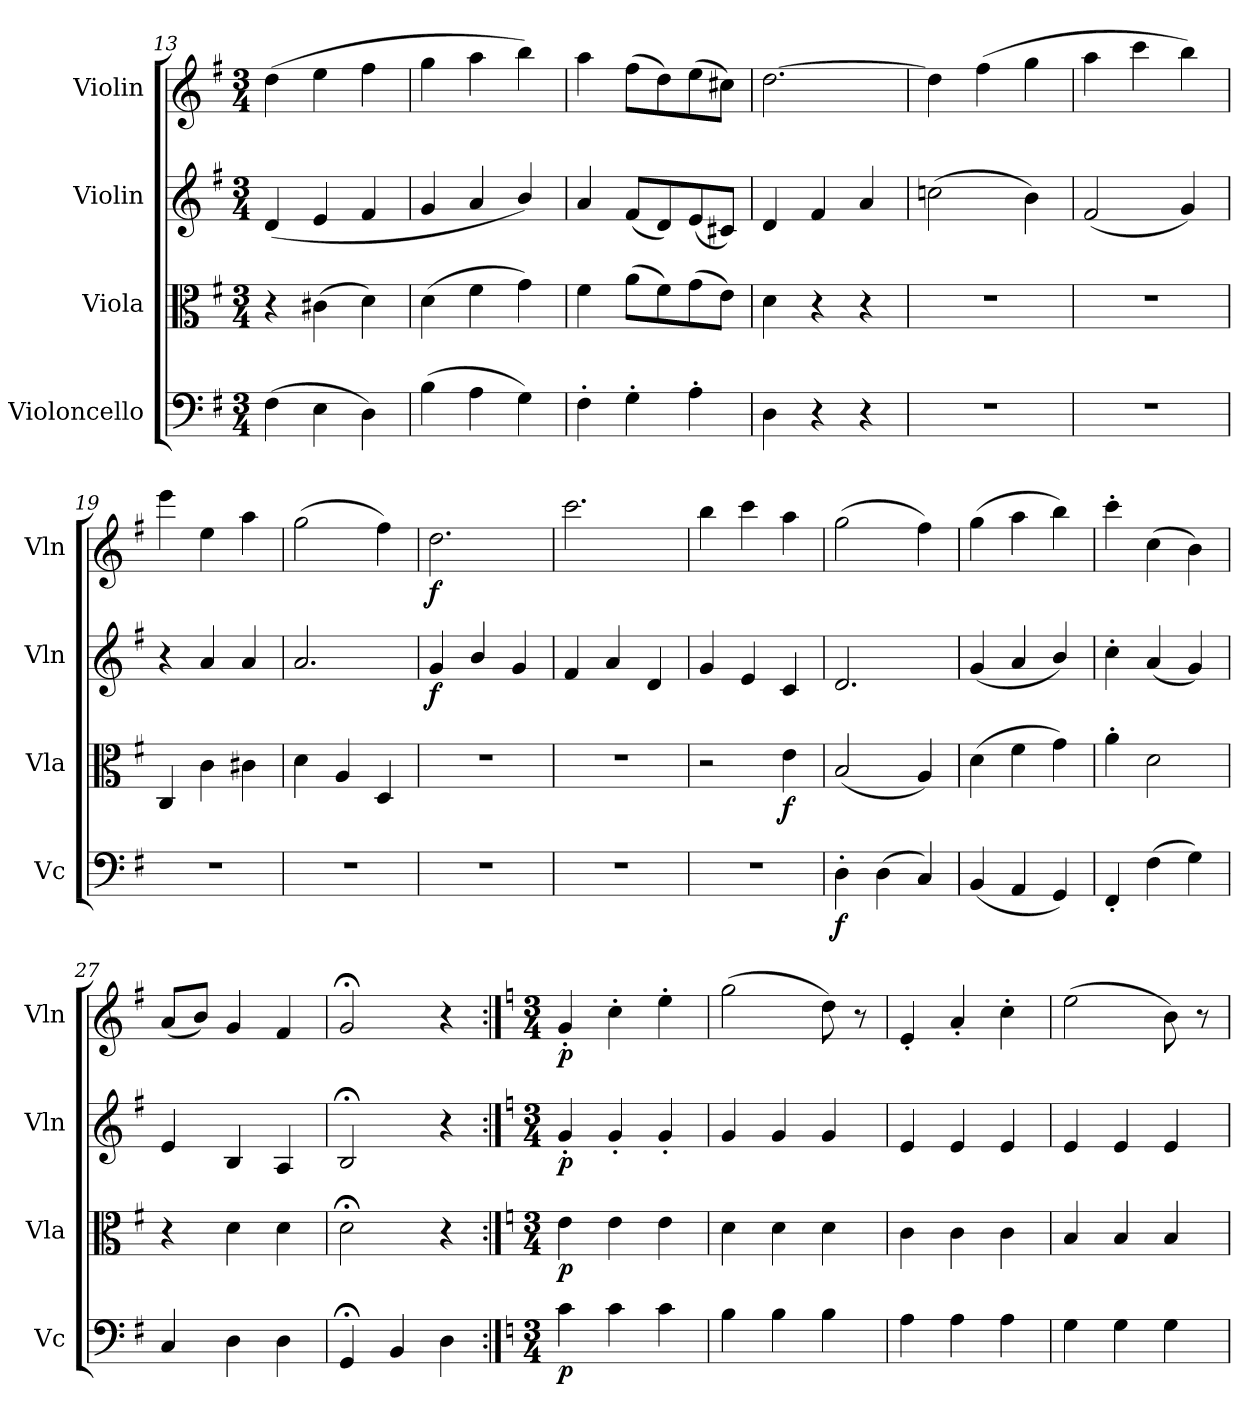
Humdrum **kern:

**kern	**dynam	**kern	**dynam	**kern	**dynam	**kern	**dynam
*part4	*part4	*part3	*part3	*part2	*part2	*part1	*part1
*staff4	*staff4	*staff3	*staff3	*staff2	*staff2	*staff1	*staff1
*I"Violoncello	*	*I"Viola	*	*I"Violin	*	*I"Violin	*
*I'Vc	*	*I'Vla	*	*I'Vln	*	*I'Vln	*
*clefF4	*	*clefC3	*	*clefG2	*	*clefG2	*
*k[f#]	*	*k[f#]	*	*k[f#]	*	*k[f#]	*
*G:	*	*G:	*	*G:	*	*G:	*
*M3/4	*	*M3/4	*	*M3/4	*	*M3/4	*
=13	=13	=13	=13	=13	=13	=13	=13
(4F#\	.	4r	.	(4d/	.	(4dd\	.
4E\	.	(4c#X\	.	4e/	.	4ee\	.
4D\)	.	4d\)	.	4f#/	.	4ff#\	.
=14	=14	=14	=14	=14	=14	=14	=14
(4B\	.	(4d\	.	4g/	.	4gg\	.
4A\	.	4f#\	.	4a/	.	4aa\	.
4G\)	.	4g\)	.	4b/)	.	4bb\)	.
=15	=15	=15	=15	=15	=15	=15	=15
4F#'\	.	4f#\	.	4a/	.	4aa\	.
4G'\	.	(8a\L	.	(8f#/L	.	(8ff#\L	.
.	.	8f#\)	.	8d/)	.	8dd\)	.
4A'\	.	(8g\	.	(8e/	.	(8ee\	.
.	.	8e\J)	.	8c#X/J)	.	8cc#X\J)	.
=16	=16	=16	=16	=16	=16	=16	=16
4D\	.	4d\	.	4d/	.	[2.dd\	.
4r	.	4r	.	4f#/	.	.	.
4r	.	4r	.	4a/	.	.	.
=17	=17	=17	=17	=17	=17	=17	=17
2.r	.	2.r	.	(2ccn\	.	4dd\]	.
.	.	.	.	.	.	(4ff#\	.
.	.	.	.	4b\)	.	4gg\	.
=18	=18	=18	=18	=18	=18	=18	=18
2.r	.	2.r	.	(2f#/	.	4aa\	.
.	.	.	.	.	.	4ccc\	.
.	.	.	.	4g/)	.	4bb\)	.
=19	=19	=19	=19	=19	=19	=19	=19
2.r	.	4C/	.	4r	.	4eee\	.
.	.	4c\	.	4a/	.	4ee\	.
.	.	4c#X\	.	4a/	.	4aa\	.
=20	=20	=20	=20	=20	=20	=20	=20
2.r	.	4d\	.	2.a/	.	(2gg\	.
.	.	4A/	.	.	.	.	.
.	.	4D/	.	.	.	4ff#\)	.
=21	=21	=21	=21	=21	=21	=21	=21
2.r	.	2.r	.	4g/	f	2.dd\	f
.	.	.	.	4b/	.	.	.
.	.	.	.	4g/	.	.	.
=22	=22	=22	=22	=22	=22	=22	=22
2.r	.	2.r	.	4f#/	.	2.ccc\	.
.	.	.	.	4a/	.	.	.
.	.	.	.	4d/	.	.	.
=23	=23	=23	=23	=23	=23	=23	=23
2.r	.	2r	.	4g/	.	4bb\	.
.	.	.	.	4e/	.	4ccc\	.
.	.	4e\	f	4c/	.	4aa\	.
=24	=24	=24	=24	=24	=24	=24	=24
4D'\	f	(2B/	.	2.d/	.	(2gg\	.
(4D\	.	.	.	.	.	.	.
4C/)	.	4A/)	.	.	.	4ff#\)	.
=25	=25	=25	=25	=25	=25	=25	=25
(4BB/	.	(4d\	.	(4g/	.	(4gg\	.
4AA/	.	4f#\	.	4a/	.	4aa\	.
4GG/)	.	4g\)	.	4b/)	.	4bb\)	.
=26	=26	=26	=26	=26	=26	=26	=26
4FF#'/	.	4a'\	.	4cc'\	.	4ccc'\	.
(4F#\	.	2d\	.	(4a/	.	(4cc\	.
4G\)	.	.	.	4g/)	.	4b\)	.
=27	=27	=27	=27	=27	=27	=27	=27
4C/	.	4r	.	4e/	.	(8a/L	.
.	.	.	.	.	.	8b/J)	.
4D\	.	4d\	.	4B/	.	4g/	.
4D\	.	4d\	.	4A/	.	4f#/	.
=28	=28	=28	=28	=28	=28	=28	=28
4GG;</	.	2d;<\	.	2B;</	.	2g;</	.
4BB/	.	.	.	.	.	.	.
4D\	.	4r	.	4r	.	4r	.
=29:|!	=29:|!	=29:|!	=29:|!	=29:|!	=29:|!	=29:|!	=29:|!
*k[]	*	*k[]	*	*k[]	*	*k[]	*
*C:	*	*C:	*	*C:	*	*C:	*
*M3/4	*	*M3/4	*	*M3/4	*	*M3/4	*
4c\	p	4e\	p	4g'/	p	4g'/	p
4c\	.	4e\	.	4g'/	.	4cc'\	.
4c\	.	4e\	.	4g'/	.	4ee'\	.
=30	=30	=30	=30	=30	=30	=30	=30
4B\	.	4d\	.	4g/	.	(2gg\	.
4B\	.	4d\	.	4g/	.	.	.
4B\	.	4d\	.	4g/	.	8dd\)	.
.	.	.	.	.	.	8r	.
=31	=31	=31	=31	=31	=31	=31	=31
4A\	.	4c\	.	4e/	.	4e'/	.
4A\	.	4c\	.	4e/	.	4a'/	.
4A\	.	4c\	.	4e/	.	4cc'\	.
=32	=32	=32	=32	=32	=32	=32	=32
4G\	.	4B/	.	4e/	.	(2ee\	.
4G\	.	4B/	.	4e/	.	.	.
4G\	.	4B/	.	4e/	.	8b\)	.
.	.	.	.	.	.	8r	.
=	=	=	=	=	=	=	=
*-	*-	*-	*-	*-	*-	*-	*-
